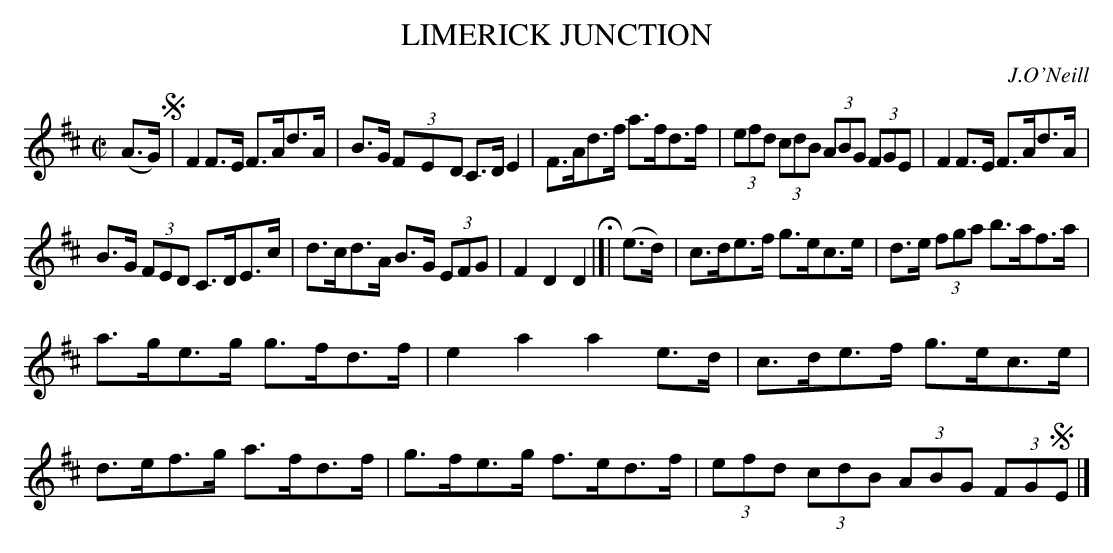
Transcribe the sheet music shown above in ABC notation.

X:1
T: LIMERICK JUNCTION
O: J.O'Neill
M: C|
L: 1/8
K: D
(A>G) !segno!|\
F2 F>E F>Ad>A | B>G (3F-E-D C>D E2 |\
F>Ad>f a>fd>f | (3efd (3cdB (3ABG (3FGE |\
F2 F>E F>Ad>A |
B>G (3FED C>DE>c |\
d>cd>A B>G (3EFG | F2 D2 D2 H|[| (e>d) |\
c>de>f g>ec>e | d>e (3fga b>af>a |
a>ge>g g>fd>f | e2 a2 a2 e>d |\
c>de>f g>ec>e | d>ef>g a>fd>f |\
g>fe>g f>ed>f | (3efd (3cdB (3ABG (3FG!segno!E |]
